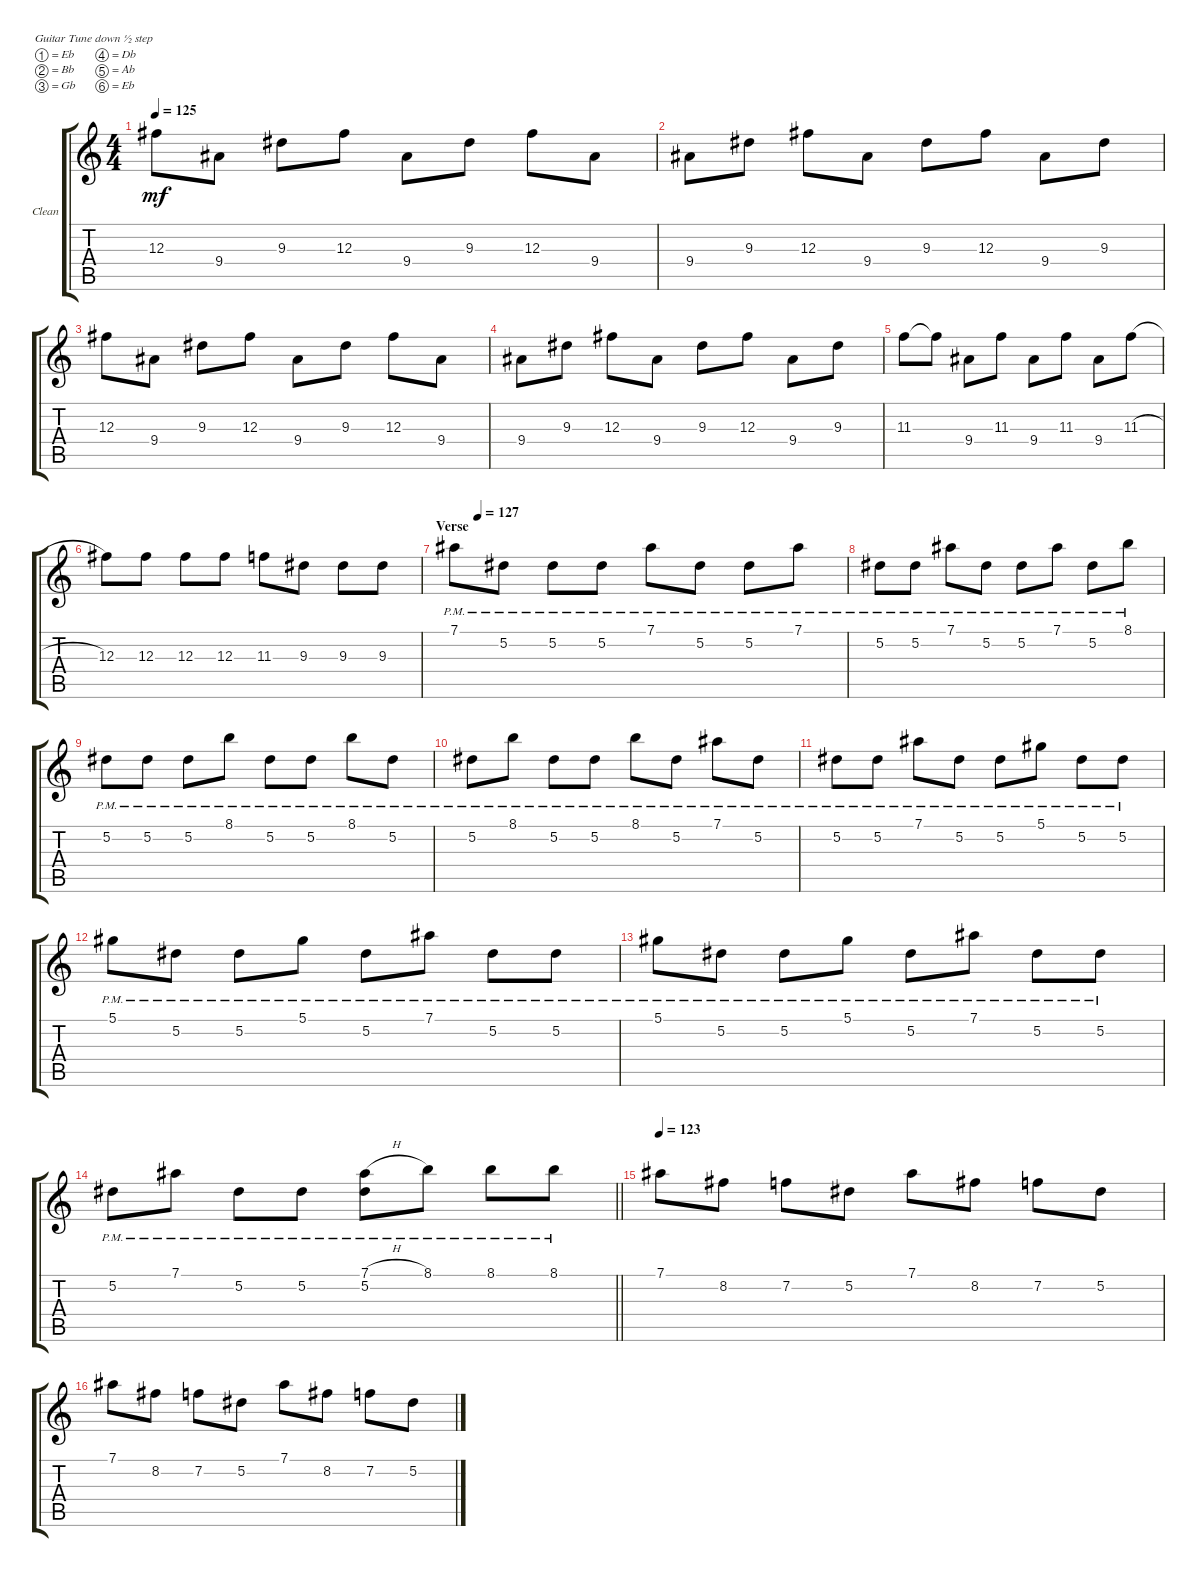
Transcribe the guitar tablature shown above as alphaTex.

\defaultSystemsLayout 4
\bracketExtendMode groupsimilarinstruments
\firstSystemTrackNameOrientation horizontal
\otherSystemsTrackNameOrientation horizontal
\chordDiagramsInScore
\track ("Clean" "Clean") {instrument electricguitarclean}
\staff {score tabs}
\tuning (Eb4 Bb3 Gb3 Db3 Ab2 Eb2)
\ts (4 4)
\tempo 125
\clef g2
\ks c
12.3.8{dy mf} 9.4.8 9.3.8 12.3.8 9.4.8 9.3.8 12.3.8 9.4.8 |
9.4.8 9.3.8 12.3.8 9.4.8 9.3.8 12.3.8 9.4.8 9.3.8 |
12.3.8 9.4.8 9.3.8 12.3.8 9.4.8 9.3.8 12.3.8 9.4.8 |
9.4.8 9.3.8 12.3.8 9.4.8 9.3.8 12.3.8 9.4.8 9.3.8 |
11.3.8 11.3{t}.8 9.4.8 11.3.8 9.4.8 11.3.8 9.4.8 11.3{h}.8 |
12.3.8 12.3.8 12.3.8 12.3.8 11.3.8 9.3.8 9.3.8 9.3.8 |
\section ("" "Verse")
\tempo (127 0.0625)
7.1{pm}.8 5.2{pm}.8 5.2{pm}.8 5.2{pm}.8 7.1{pm}.8 5.2{pm}.8 5.2{pm}.8 7.1{pm}.8 |
5.2{pm}.8 5.2{pm}.8 7.1{pm}.8 5.2{pm}.8 5.2{pm}.8 7.1{pm}.8 5.2{pm}.8 8.1{pm}.8 |
5.2{pm}.8 5.2{pm}.8 5.2{pm}.8 8.1{pm}.8 5.2{pm}.8 5.2{pm}.8 8.1{pm}.8 5.2{pm}.8 |
5.2{pm}.8 8.1{pm}.8 5.2{pm}.8 5.2{pm}.8 8.1{pm}.8 5.2{pm}.8 7.1{pm}.8 5.2{pm}.8 |
5.2{pm}.8 5.2{pm}.8 7.1{pm}.8 5.2{pm}.8 5.2{pm}.8 5.1{pm}.8 5.2{pm}.8 5.2{pm}.8 |
5.1{pm}.8 5.2{pm}.8 5.2{pm}.8 5.1{pm}.8 5.2{pm}.8 7.1{pm}.8 5.2{pm}.8 5.2{pm}.8 |
5.1{pm}.8 5.2{pm}.8 5.2{pm}.8 5.1{pm}.8 5.2{pm}.8 7.1{pm}.8 5.2{pm}.8 5.2{pm}.8 |
\barLineRight lightlight
5.2{pm}.8 7.1{pm}.8 5.2{pm}.8 5.2{pm}.8 (7.1{h pm} 5.2{pm}).8 8.1{pm}.8 8.1{pm}.8 8.1{pm}.8 |
\tempo 123
7.1.8 8.2.8 7.2.8 5.2.8 7.1.8 8.2.8 7.2.8 5.2.8 |
7.1.8 8.2.8 7.2.8 5.2.8 7.1.8 8.2.8 7.2.8 5.2.8
